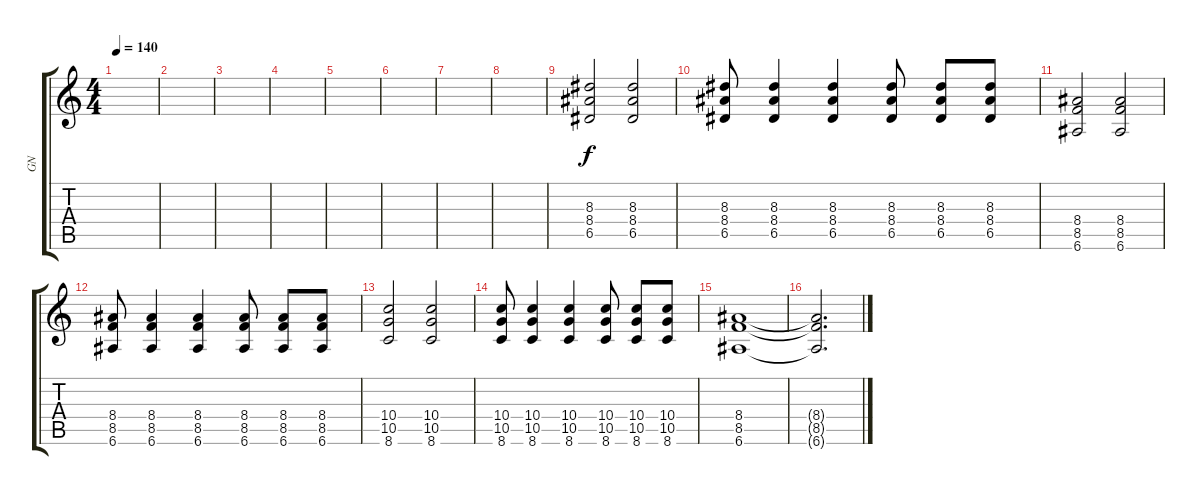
\track ("GN " "GN ") {instrument overdrivenguitar}
\staff {score tabs}
\tuning (E4 B3 G3 D3 A2 E2) {hide}
\ts (4 4)
\tempo 140
\clef g2
\ks c
|
|
|
|
|
|
|
|
(8.3 8.4 6.5).2 (8.3 8.4 6.5).2 |
(8.3 8.4 6.5).8 (8.3 8.4 6.5).4 (8.3 8.4 6.5).4 (8.3 8.4 6.5).8 (8.3 8.4 6.5).8 (8.3 8.4 6.5).8 |
(8.4 8.5 6.6).2 (8.4 8.5 6.6).2 |
(8.4 8.5 6.6).8 (8.4 8.5 6.6).4 (8.4 8.5 6.6).4 (8.4 8.5 6.6).8 (8.4 8.5 6.6).8 (8.4 8.5 6.6).8 |
(10.4 10.5 8.6).2 (10.4 10.5 8.6).2 |
(10.4 10.5 8.6).8 (10.4 10.5 8.6).4 (10.4 10.5 8.6).4 (10.4 10.5 8.6).8 (10.4 10.5 8.6).8 (10.4 10.5 8.6).8 |
(8.4 8.5 6.6).1 |
(8.4{t} 8.5{t} 6.6{t}).2{d}
